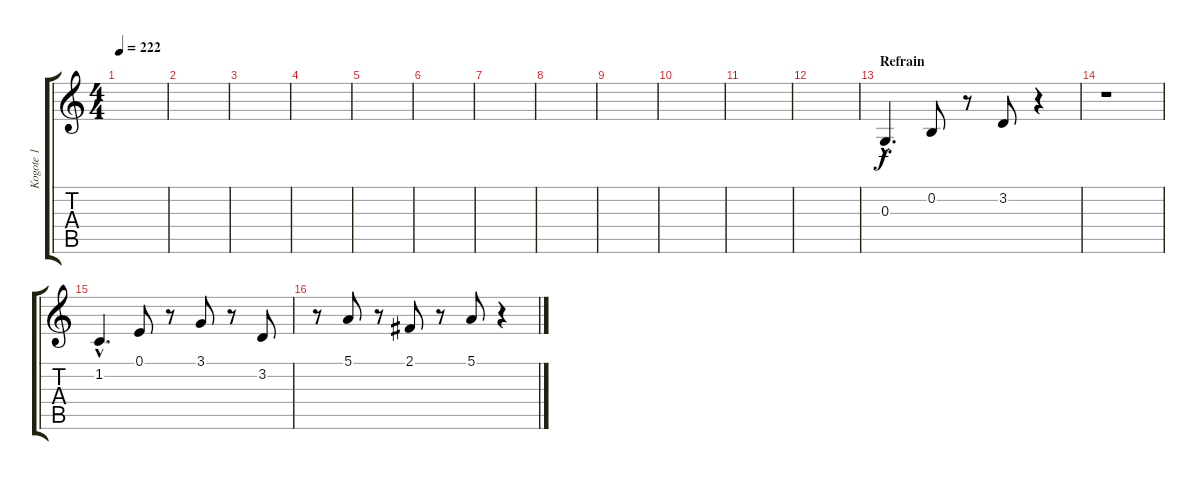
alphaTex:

\track ("Kogote 1" "Kogote 1") {instrument drawbarorgan}
\staff {score tabs}
\tuning (E4 B3 G3 D3 A2 E2) {hide}
\ts (4 4)
\tempo 222
\clef g2
\ks c
|
|
|
|
|
|
|
|
|
|
|
|
\section ("" "Refrain")
0.3{hac}.4{d} 0.2.8 r.8 3.2.8 r.4 |
r.1 |
1.2{hac}.4{d} 0.1.8 r.8 3.1.8 r.8 3.2.8 |
r.8 5.1.8 r.8 2.1.8 r.8 5.1.8 r.4
